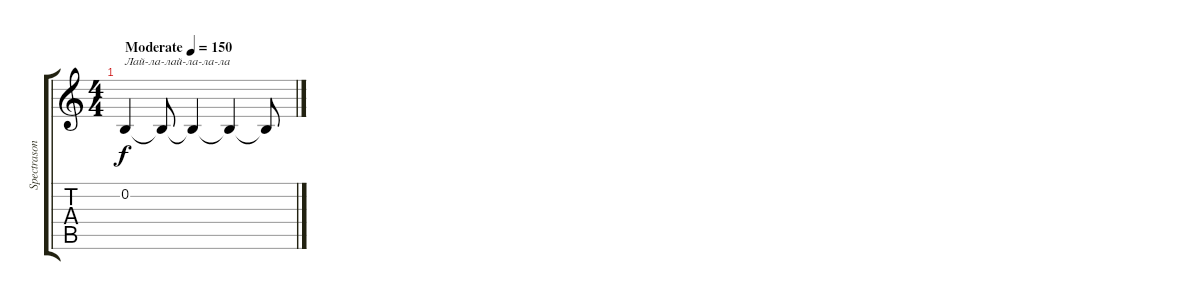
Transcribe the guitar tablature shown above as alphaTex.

\track ("Spectrasonics Omnisphere" "Spectrason") {instrument lead2sawtooth}
\staff {score tabs}
\tuning (E4 B3 G3 D3 A2 E2) {hide}
\ts (4 4)
\tempo (150 "Moderate")
\clef g2
\ks c
0.2.4{txt "Лай-ла-лай-ла-ла-ла" dy f instrument lead2sawtooth} 0.2{t}.8 0.2{t}.4 0.2{t}.4 0.2{t}.8
